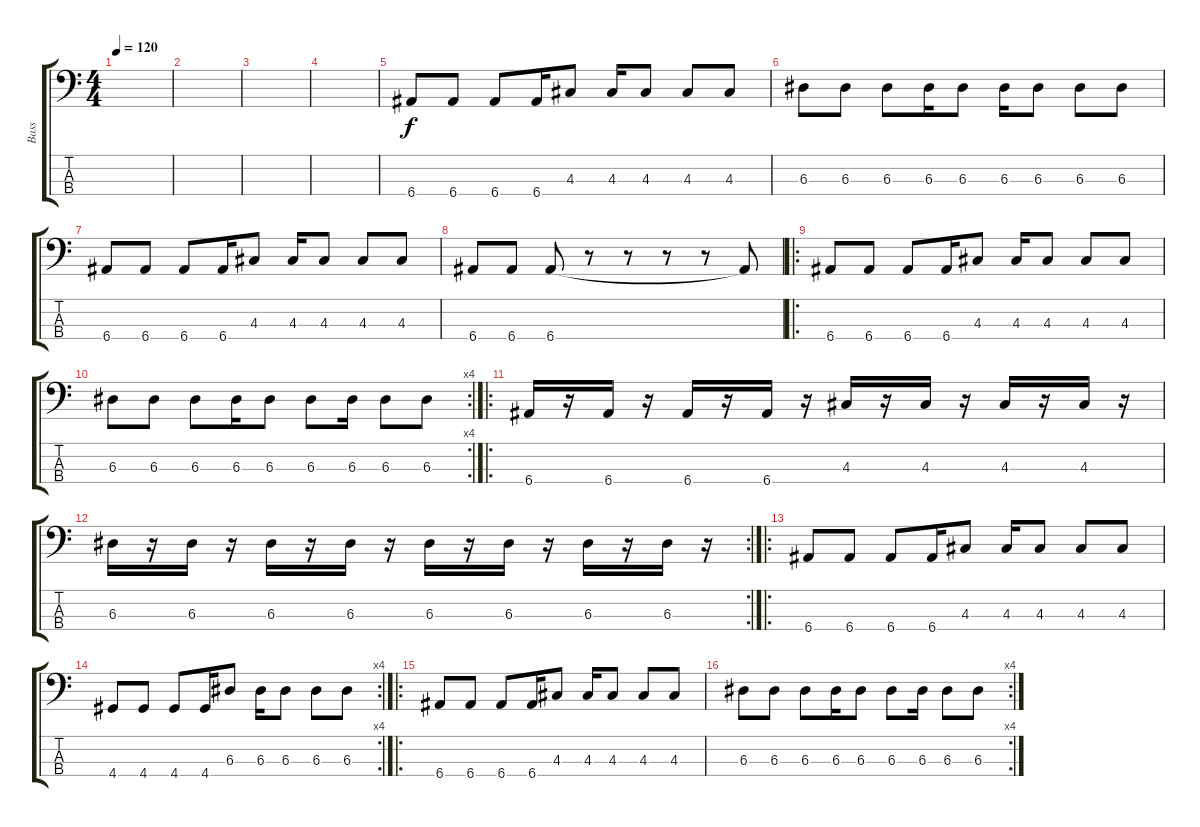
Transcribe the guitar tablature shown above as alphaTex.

\track ("Bass" "Bass") {instrument electricbasspick}
\staff {score tabs}
\tuning (G2 D2 A1 E1) {hide}
\ts (4 4)
\tempo 120
\clef f4
\ks c
|
|
|
|
6.4.8 6.4.8 6.4.8 6.4.16 4.3.8 4.3.16 4.3.8 4.3.8 4.3.8 |
6.3.8 6.3.8 6.3.8 6.3.16 6.3.8 6.3.16 6.3.8 6.3.8 6.3.8 |
6.4.8 6.4.8 6.4.8 6.4.16 4.3.8 4.3.16 4.3.8 4.3.8 4.3.8 |
6.4.8 6.4.8 6.4.8 r.8 r.8 r.8 r.8 6.4{t}.8 |
\ro
6.4.8 6.4.8 6.4.8 6.4.16 4.3.8 4.3.16 4.3.8 4.3.8 4.3.8 |
\rc 4
6.3.8 6.3.8 6.3.8 6.3.16 6.3.8 6.3.8 6.3.16 6.3.8 6.3.8 |
\ro
6.4.16 r.16 6.4.16 r.16 6.4.16 r.16 6.4.16 r.16 4.3.16 r.16 4.3.16 r.16 4.3.16 r.16 4.3.16 r.16 |
\rc 2
6.3.16 r.16 6.3.16 r.16 6.3.16 r.16 6.3.16 r.16 6.3.16 r.16 6.3.16 r.16 6.3.16 r.16 6.3.16 r.16 |
\ro
6.4.8 6.4.8 6.4.8 6.4.16 4.3.8 4.3.16 4.3.8 4.3.8 4.3.8 |
\rc 4
4.4.8 4.4.8 4.4.8 4.4.16 6.3.8 6.3.16 6.3.8 6.3.8 6.3.8 |
\ro
6.4.8 6.4.8 6.4.8 6.4.16 4.3.8 4.3.16 4.3.8 4.3.8 4.3.8 |
\rc 4
6.3.8 6.3.8 6.3.8 6.3.16 6.3.8 6.3.8 6.3.16 6.3.8 6.3.8
